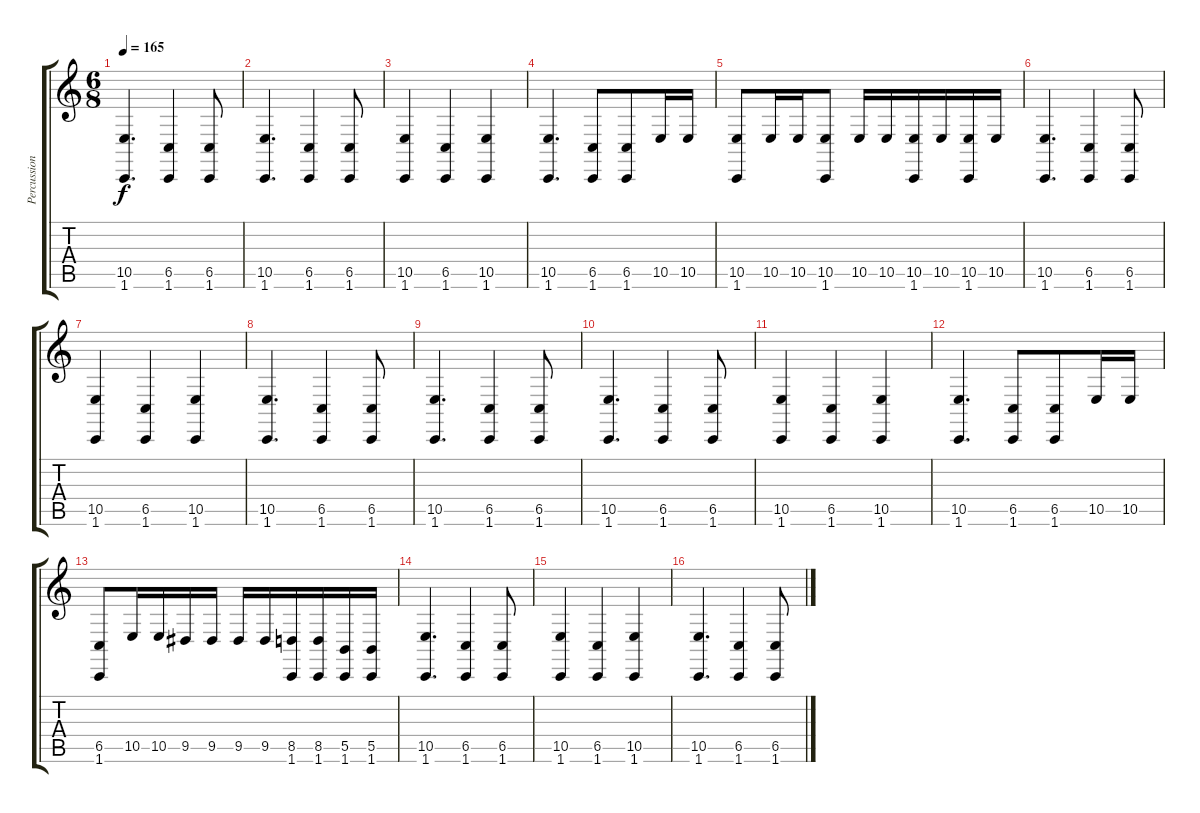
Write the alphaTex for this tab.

\track ("Percussion" "Percussion") {instrument timpani}
\staff {score tabs}
\tuning (Db4 Ab3 E3 B2 Gb2 B1) {hide}
\ts (6 8)
\tempo 165
\clef g2
\ks c
(10.5 1.6).4{d dy f} (6.5 1.6).4 (6.5 1.6).8 |
(10.5 1.6).4{d} (6.5 1.6).4 (6.5 1.6).8 |
(10.5 1.6).4 (6.5 1.6).4 (10.5 1.6).4 |
(10.5 1.6).4{d} (6.5 1.6).8 (6.5 1.6).8 10.5.16 10.5.16 |
(10.5 1.6).8 10.5.16 10.5.16 (10.5 1.6).8 10.5.16 10.5.16 (10.5 1.6).16 10.5.16 (10.5 1.6).16 10.5.16 |
(10.5 1.6).4{d} (6.5 1.6).4 (6.5 1.6).8 |
(10.5 1.6).4 (6.5 1.6).4 (10.5 1.6).4 |
(10.5 1.6).4{d} (6.5 1.6).4 (6.5 1.6).8 |
(10.5 1.6).4{d} (6.5 1.6).4 (6.5 1.6).8 |
(10.5 1.6).4{d} (6.5 1.6).4 (6.5 1.6).8 |
(10.5 1.6).4 (6.5 1.6).4 (10.5 1.6).4 |
(10.5 1.6).4{d} (6.5 1.6).8 (6.5 1.6).8 10.5.16 10.5.16 |
(6.5 1.6).8 10.5.16 10.5.16 9.5.16 9.5.16 9.5.16 9.5.16 (8.5 1.6).16 (8.5 1.6).16 (5.5 1.6).16 (5.5 1.6).16 |
(10.5 1.6).4{d} (6.5 1.6).4 (6.5 1.6).8 |
(10.5 1.6).4 (6.5 1.6).4 (10.5 1.6).4 |
(10.5 1.6).4{d} (6.5 1.6).4 (6.5 1.6).8
